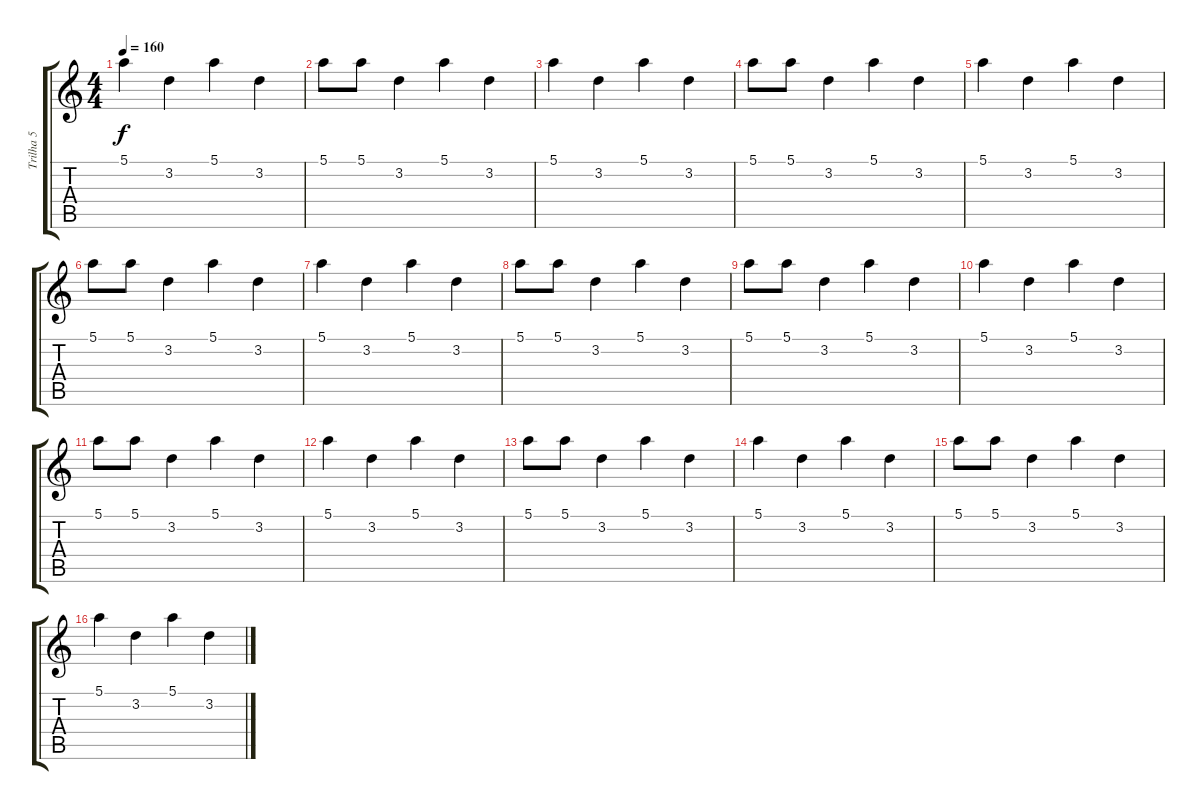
\track ("Trilha 5" "Trilha 5") {instrument distortionguitar}
\staff {score tabs}
\tuning (E4 B3 G3 D3 A2 E2) {hide}
\ts (4 4)
\tempo 160
\clef g2
\ks c
5.1.4{dy f} 3.2.4 5.1.4 3.2.4 |
5.1.8 5.1.8 3.2.4 5.1.4 3.2.4 |
5.1.4 3.2.4 5.1.4 3.2.4 |
5.1.8 5.1.8 3.2.4 5.1.4 3.2.4 |
5.1.4 3.2.4 5.1.4 3.2.4 |
5.1.8 5.1.8 3.2.4 5.1.4 3.2.4 |
5.1.4 3.2.4 5.1.4 3.2.4 |
5.1.8 5.1.8 3.2.4 5.1.4 3.2.4 |
5.1.8 5.1.8 3.2.4 5.1.4 3.2.4 |
5.1.4 3.2.4 5.1.4 3.2.4 |
5.1.8 5.1.8 3.2.4 5.1.4 3.2.4 |
5.1.4 3.2.4 5.1.4 3.2.4 |
5.1.8 5.1.8 3.2.4 5.1.4 3.2.4 |
5.1.4 3.2.4 5.1.4 3.2.4 |
5.1.8 5.1.8 3.2.4 5.1.4 3.2.4 |
5.1.4 3.2.4 5.1.4 3.2.4
